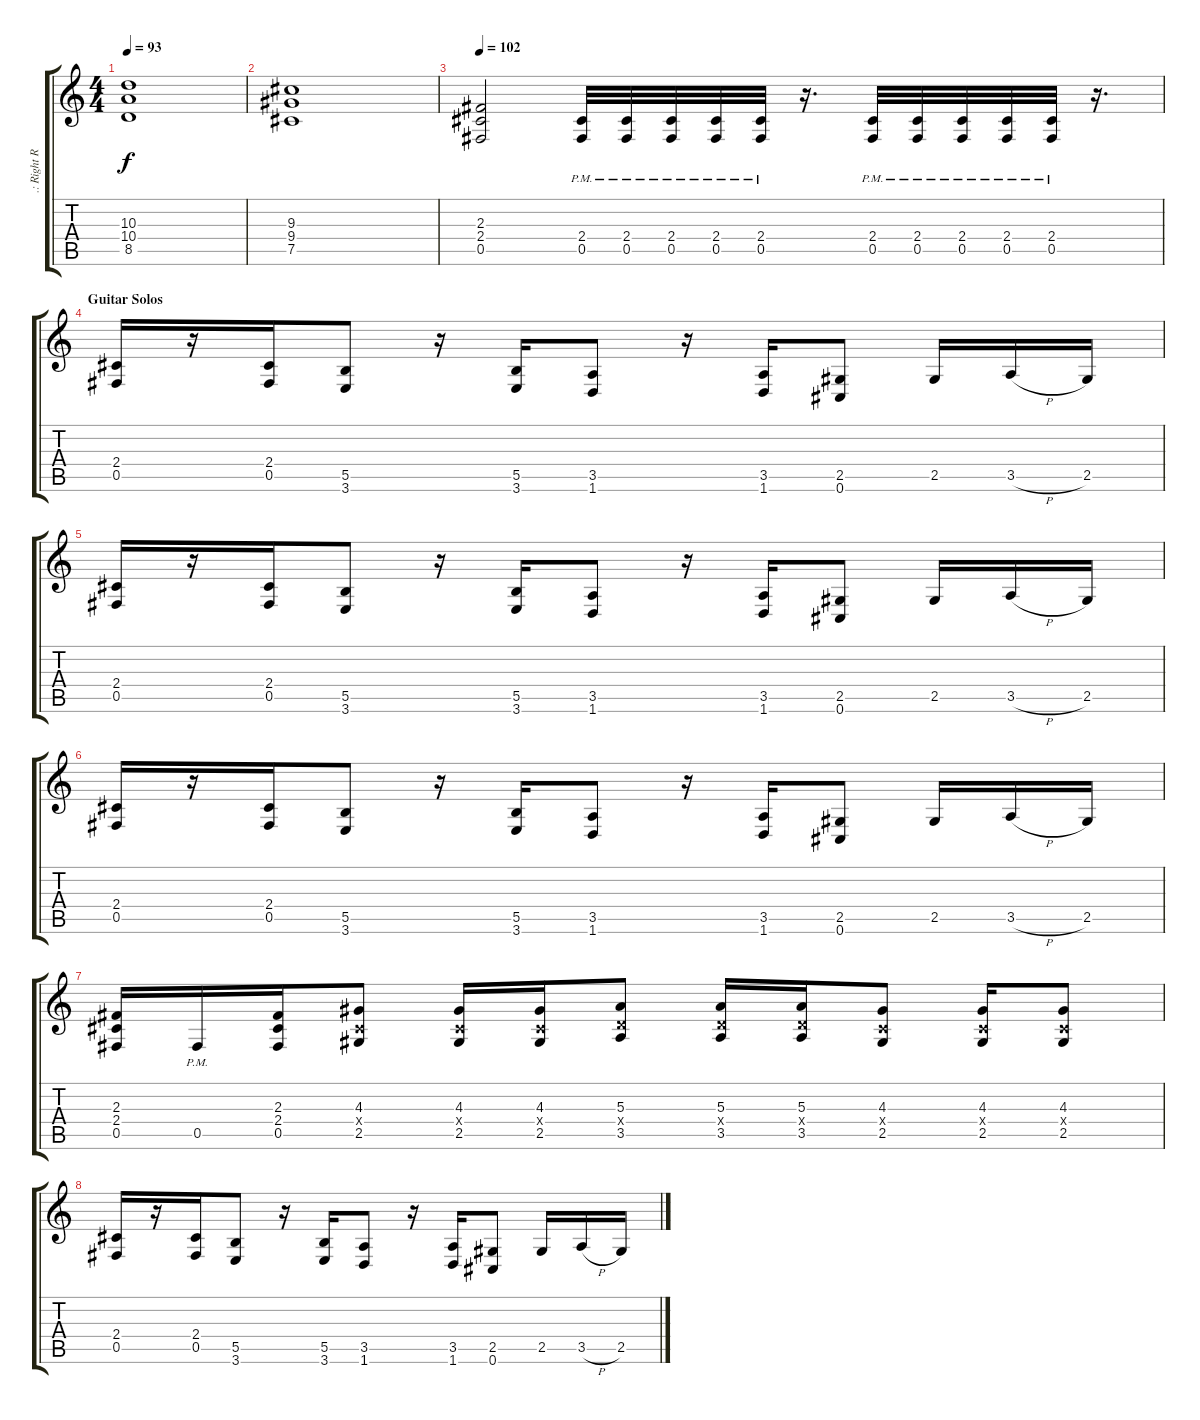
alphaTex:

\track (".: Right Rythm Guitar :." ".: Right R") {instrument distortionguitar}
\staff {score tabs}
\tuning (Db4 Ab3 E3 B2 Gb2 Db2) {hide}
\ts (4 4)
\tempo 93
\clef g2
\ks c
(10.3 10.4 8.5).1{dy f} |
(9.3 9.4 7.5).1 |
\tempo 102
(2.3 2.4 0.5).2 (2.4{pm} 0.5{pm}).32 (2.4{pm} 0.5{pm}).32 (2.4{pm} 0.5{pm}).32 (2.4{pm} 0.5{pm}).32 (2.4{pm} 0.5{pm}).32 r.16{d} (2.4{pm} 0.5{pm}).32 (2.4{pm} 0.5{pm}).32 (2.4{pm} 0.5{pm}).32 (2.4{pm} 0.5{pm}).32 (2.4{pm} 0.5{pm}).32 r.16{d} |
\section ("" "Guitar Solos")
(2.4 0.5).16 r.16 (2.4 0.5).16 (5.5 3.6).8 r.16 (5.5 3.6).16 (3.5 1.6).8 r.16 (3.5 1.6).16 (2.5 0.6).8 2.5.16 3.5{h}.16 2.5.16 |
(2.4 0.5).16 r.16 (2.4 0.5).16 (5.5 3.6).8 r.16 (5.5 3.6).16 (3.5 1.6).8 r.16 (3.5 1.6).16 (2.5 0.6).8 2.5.16 3.5{h}.16 2.5.16 |
(2.4 0.5).16 r.16 (2.4 0.5).16 (5.5 3.6).8 r.16 (5.5 3.6).16 (3.5 1.6).8 r.16 (3.5 1.6).16 (2.5 0.6).8 2.5.16 3.5{h}.16 2.5.16 |
(2.3 2.4 0.5).16 0.5{pm}.16 (2.3 2.4 0.5).16 (4.3 2.4{x} 2.5).8 (4.3 2.4{x} 2.5).16 (4.3 2.4{x} 2.5).16 (5.3 3.4{x} 3.5).8 (5.3 3.4{x} 3.5).16 (5.3 3.4{x} 3.5).16 (4.3 2.4{x} 2.5).8 (4.3 2.4{x} 2.5).16 (4.3 2.4{x} 2.5).8 |
(2.4 0.5).16 r.16 (2.4 0.5).16 (5.5 3.6).8 r.16 (5.5 3.6).16 (3.5 1.6).8 r.16 (3.5 1.6).16 (2.5 0.6).8 2.5.16 3.5{h}.16 2.5.16
